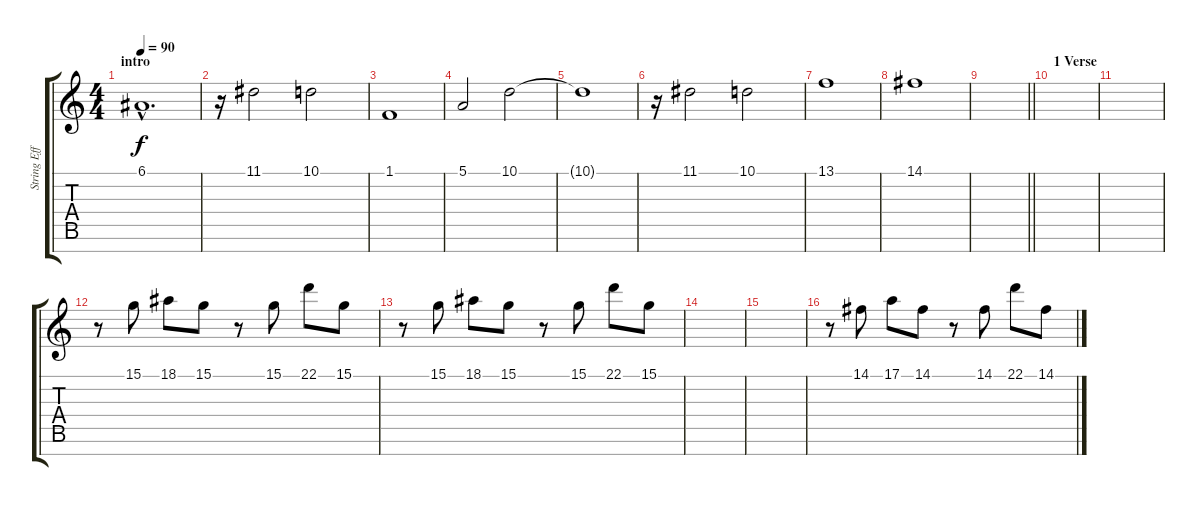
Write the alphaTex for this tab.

\track ("String Effect (Right hand)" "String Eff") {instrument synthstrings2}
\staff {score tabs}
\tuning (E4 B3 G3 D3 A2 E2 B1) {hide}
\ts (4 4)
\section ("" "intro")
\tempo 90
\clef g2
\ks c
6.1{hac}.1{d txt "" dy f instrument synthstrings2} |
r.16 11.1.2 10.1.2 |
1.1.1 |
5.1.2{txt ""} 10.1.2 |
10.1{t}.1 |
r.16 11.1.2 10.1.2 |
13.1.1 |
14.1.1 |
\barLineRight lightlight
|
\section ("" "1 Verse")
|
|
r.8 15.1.8{instrument stringensemble1} 18.1.8 15.1.8 r.8 15.1.8 22.1.8 15.1.8 |
r.8 15.1.8{instrument stringensemble1} 18.1.8 15.1.8 r.8 15.1.8 22.1.8 15.1.8 |
|
|
r.8 14.1.8 17.1.8 14.1.8 r.8 14.1.8 22.1.8 14.1.8
